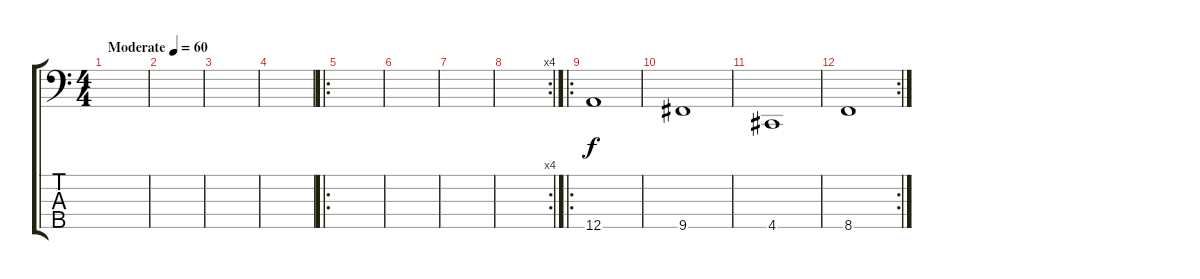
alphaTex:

\track "" {instrument electricbassfinger}
\staff {score tabs}
\tuning (F2 C2 G1 D1 A0) {hide}
\ts (4 4)
\tempo (60 "Moderate")
\clef f4
\ks c
|
|
|
|
\ro
|
|
|
\rc 4
|
\ro
12.5.1 |
9.5.1 |
4.5.1 |
\rc 2
8.5.1
